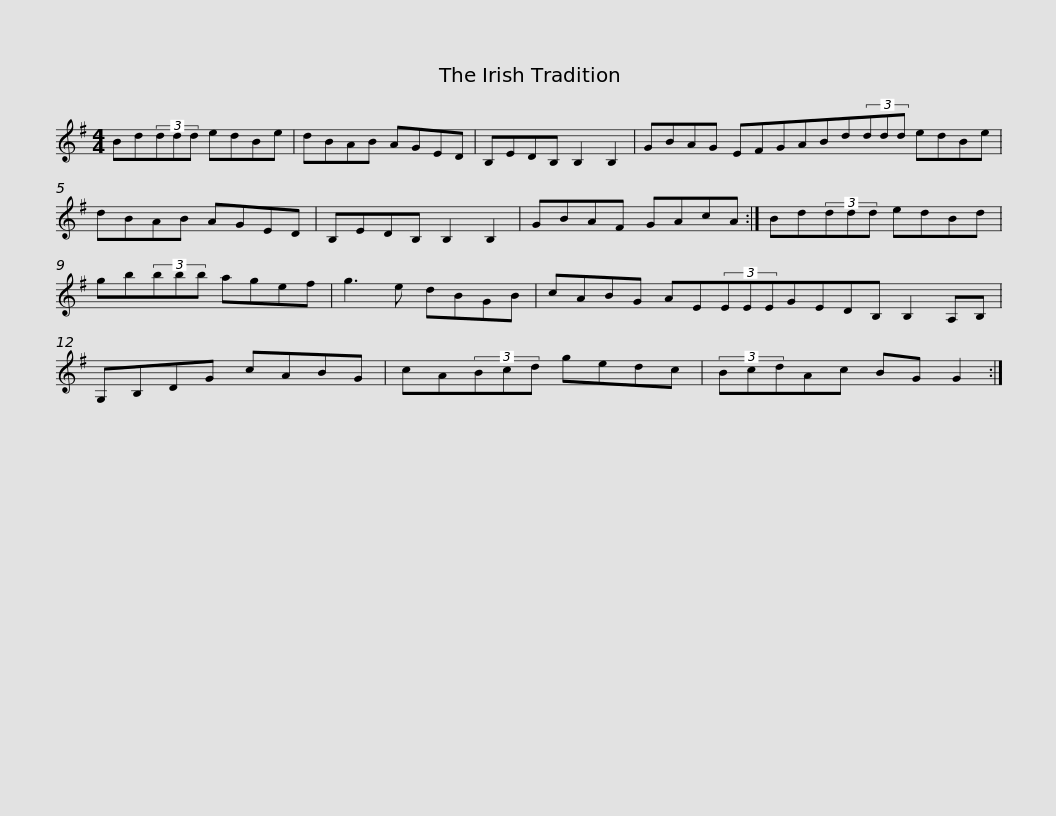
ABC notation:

X:1
L:1/8
M:4/4
I:linebreak $
K:G
V:1 treble
V:1
 Bd(3ddd edBe | dBAB AGED | B,EDB, B,2 B,2 | GBAG EFGABd(3ddd edBe |$ dBAB AGED | %5
 B,EDB, B,2 B,2 | GBAF GAcA :| Bd(3ddd edBd | gb(3bbb agef |$ g3 e dBGB | %10
 cABG AE(3EEEGEDB, B,2 A,B, | G,B,DG cABG | cA(3Bcd gedc |$ (3BcdAc BG G2 :| %14
